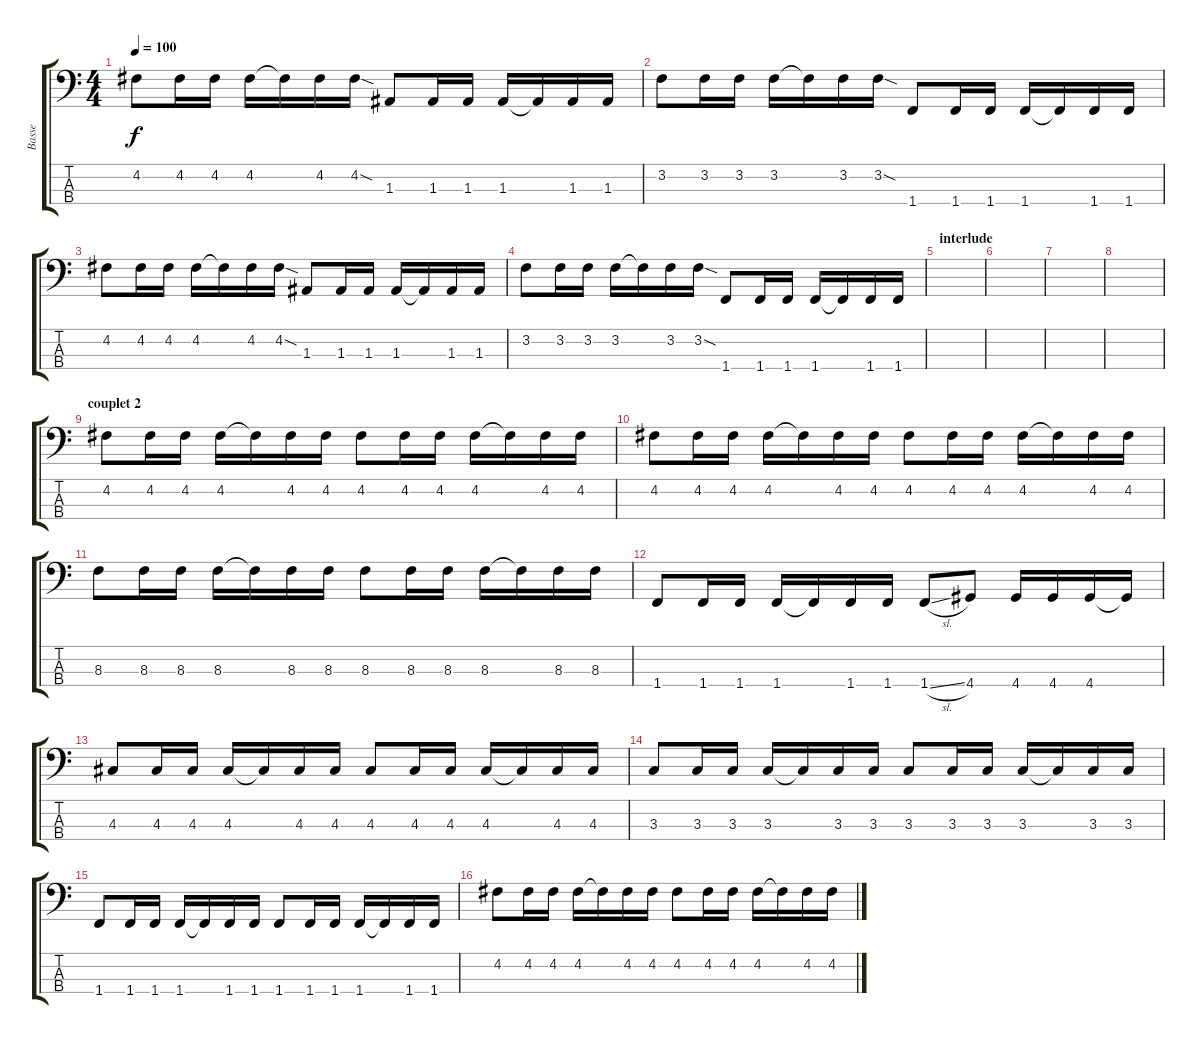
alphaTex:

\track ("Basse" "Basse") {instrument electricbassfinger}
\staff {score tabs}
\tuning (G2 D2 A1 E1) {hide}
\ts (4 4)
\tempo 100
\clef f4
\ks c
4.2.8{dy f} 4.2.16 4.2.16 4.2.16 4.2{t}.16 4.2.16 4.2{sod}.16 1.3.8 1.3.16 1.3.16 1.3.16 1.3{t}.16 1.3.16 1.3.16 |
3.2.8 3.2.16 3.2.16 3.2.16 3.2{t}.16 3.2.16 3.2{sod}.16 1.4.8 1.4.16 1.4.16 1.4.16 1.4{t}.16 1.4.16 1.4.16 |
4.2.8 4.2.16 4.2.16 4.2.16 4.2{t}.16 4.2.16 4.2{sod}.16 1.3.8 1.3.16 1.3.16 1.3.16 1.3{t}.16 1.3.16 1.3.16 |
3.2.8 3.2.16 3.2.16 3.2.16 3.2{t}.16 3.2.16 3.2{sod}.16 1.4.8 1.4.16 1.4.16 1.4.16 1.4{t}.16 1.4.16 1.4.16 |
\section ("" "interlude")
|
|
|
|
\section ("" "couplet 2")
4.2.8 4.2.16 4.2.16 4.2.16 4.2{t}.16 4.2.16 4.2.16 4.2.8 4.2.16 4.2.16 4.2.16 4.2{t}.16 4.2.16 4.2.16 |
4.2.8 4.2.16 4.2.16 4.2.16 4.2{t}.16 4.2.16 4.2.16 4.2.8 4.2.16 4.2.16 4.2.16 4.2{t}.16 4.2.16 4.2.16 |
8.3.8 8.3.16 8.3.16 8.3.16 8.3{t}.16 8.3.16 8.3.16 8.3.8 8.3.16 8.3.16 8.3.16 8.3{t}.16 8.3.16 8.3.16 |
1.4.8 1.4.16 1.4.16 1.4.16 1.4{t}.16 1.4.16 1.4.16 1.4{sl}.8 4.4.8 4.4.16 4.4.16 4.4.16 4.4{t}.16 |
4.3.8 4.3.16 4.3.16 4.3.16 4.3{t}.16 4.3.16 4.3.16 4.3.8 4.3.16 4.3.16 4.3.16 4.3{t}.16 4.3.16 4.3.16 |
3.3.8 3.3.16 3.3.16 3.3.16 3.3{t}.16 3.3.16 3.3.16 3.3.8 3.3.16 3.3.16 3.3.16 3.3{t}.16 3.3.16 3.3.16 |
1.4.8 1.4.16 1.4.16 1.4.16 1.4{t}.16 1.4.16 1.4.16 1.4.8 1.4.16 1.4.16 1.4.16 1.4{t}.16 1.4.16 1.4.16 |
4.2.8 4.2.16 4.2.16 4.2.16 4.2{t}.16 4.2.16 4.2.16 4.2.8 4.2.16 4.2.16 4.2.16 4.2{t}.16 4.2.16 4.2.16
